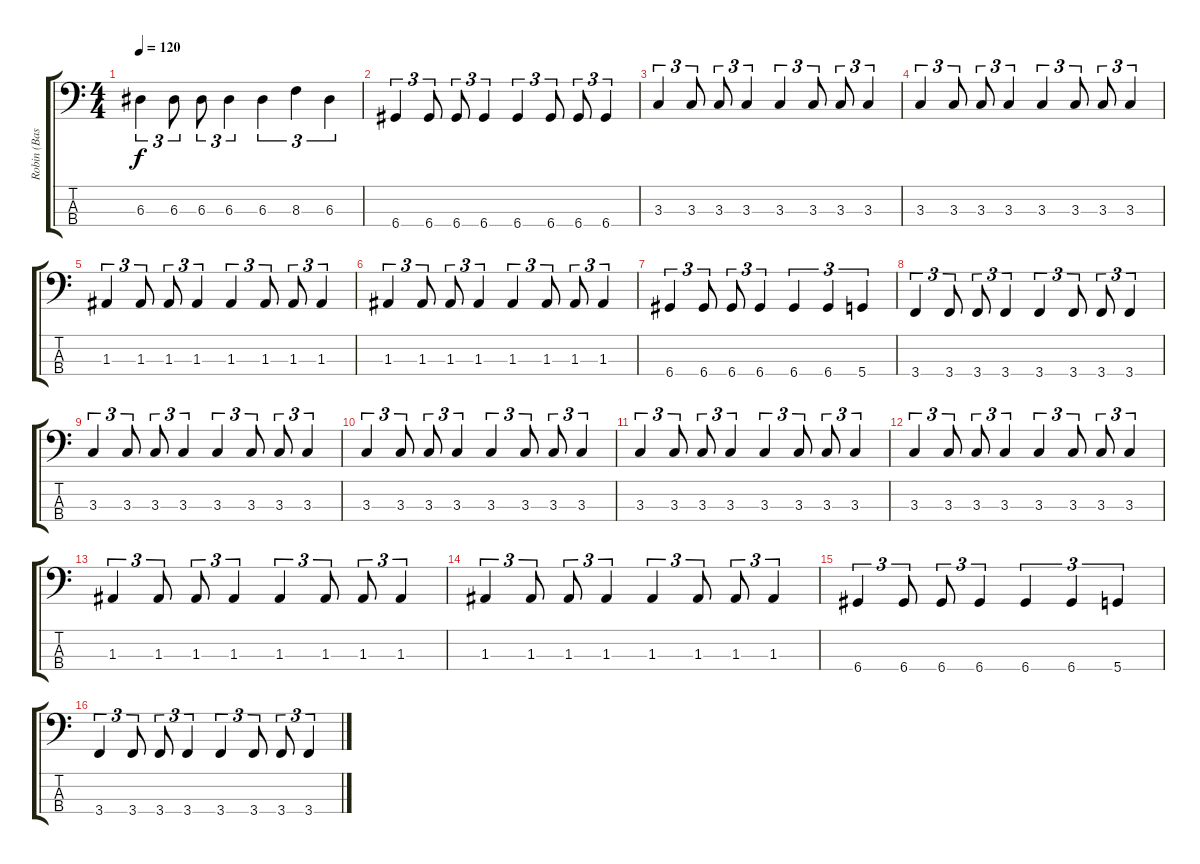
\track ("Robin (Bass)" "Robin (Bas") {instrument electricbassfinger}
\staff {score tabs}
\tuning (G2 D2 A1 D1) {hide}
\ts (4 4)
\tempo 120
\clef f4
\ks c
6.3.4{tu (3 2) dy f} 6.3.8{tu (3 2)} 6.3.8{tu (3 2)} 6.3.4{tu (3 2)} 6.3.4{tu (3 2)} 8.3.4{tu (3 2)} 6.3.4{tu (3 2)} |
6.4.4{tu (3 2)} 6.4.8{tu (3 2)} 6.4.8{tu (3 2)} 6.4.4{tu (3 2)} 6.4.4{tu (3 2)} 6.4.8{tu (3 2)} 6.4.8{tu (3 2)} 6.4.4{tu (3 2)} |
3.3.4{tu (3 2)} 3.3.8{tu (3 2)} 3.3.8{tu (3 2)} 3.3.4{tu (3 2)} 3.3.4{tu (3 2)} 3.3.8{tu (3 2)} 3.3.8{tu (3 2)} 3.3.4{tu (3 2)} |
3.3.4{tu (3 2)} 3.3.8{tu (3 2)} 3.3.8{tu (3 2)} 3.3.4{tu (3 2)} 3.3.4{tu (3 2)} 3.3.8{tu (3 2)} 3.3.8{tu (3 2)} 3.3.4{tu (3 2)} |
1.3.4{tu (3 2)} 1.3.8{tu (3 2)} 1.3.8{tu (3 2)} 1.3.4{tu (3 2)} 1.3.4{tu (3 2)} 1.3.8{tu (3 2)} 1.3.8{tu (3 2)} 1.3.4{tu (3 2)} |
1.3.4{tu (3 2)} 1.3.8{tu (3 2)} 1.3.8{tu (3 2)} 1.3.4{tu (3 2)} 1.3.4{tu (3 2)} 1.3.8{tu (3 2)} 1.3.8{tu (3 2)} 1.3.4{tu (3 2)} |
6.4.4{tu (3 2)} 6.4.8{tu (3 2)} 6.4.8{tu (3 2)} 6.4.4{tu (3 2)} 6.4.4{tu (3 2)} 6.4.4{tu (3 2)} 5.4.4{tu (3 2)} |
3.4.4{tu (3 2)} 3.4.8{tu (3 2)} 3.4.8{tu (3 2)} 3.4.4{tu (3 2)} 3.4.4{tu (3 2)} 3.4.8{tu (3 2)} 3.4.8{tu (3 2)} 3.4.4{tu (3 2)} |
3.3.4{tu (3 2)} 3.3.8{tu (3 2)} 3.3.8{tu (3 2)} 3.3.4{tu (3 2)} 3.3.4{tu (3 2)} 3.3.8{tu (3 2)} 3.3.8{tu (3 2)} 3.3.4{tu (3 2)} |
3.3.4{tu (3 2)} 3.3.8{tu (3 2)} 3.3.8{tu (3 2)} 3.3.4{tu (3 2)} 3.3.4{tu (3 2)} 3.3.8{tu (3 2)} 3.3.8{tu (3 2)} 3.3.4{tu (3 2)} |
3.3.4{tu (3 2)} 3.3.8{tu (3 2)} 3.3.8{tu (3 2)} 3.3.4{tu (3 2)} 3.3.4{tu (3 2)} 3.3.8{tu (3 2)} 3.3.8{tu (3 2)} 3.3.4{tu (3 2)} |
3.3.4{tu (3 2)} 3.3.8{tu (3 2)} 3.3.8{tu (3 2)} 3.3.4{tu (3 2)} 3.3.4{tu (3 2)} 3.3.8{tu (3 2)} 3.3.8{tu (3 2)} 3.3.4{tu (3 2)} |
1.3.4{tu (3 2)} 1.3.8{tu (3 2)} 1.3.8{tu (3 2)} 1.3.4{tu (3 2)} 1.3.4{tu (3 2)} 1.3.8{tu (3 2)} 1.3.8{tu (3 2)} 1.3.4{tu (3 2)} |
1.3.4{tu (3 2)} 1.3.8{tu (3 2)} 1.3.8{tu (3 2)} 1.3.4{tu (3 2)} 1.3.4{tu (3 2)} 1.3.8{tu (3 2)} 1.3.8{tu (3 2)} 1.3.4{tu (3 2)} |
6.4.4{tu (3 2)} 6.4.8{tu (3 2)} 6.4.8{tu (3 2)} 6.4.4{tu (3 2)} 6.4.4{tu (3 2)} 6.4.4{tu (3 2)} 5.4.4{tu (3 2)} |
3.4.4{tu (3 2)} 3.4.8{tu (3 2)} 3.4.8{tu (3 2)} 3.4.4{tu (3 2)} 3.4.4{tu (3 2)} 3.4.8{tu (3 2)} 3.4.8{tu (3 2)} 3.4.4{tu (3 2)}
